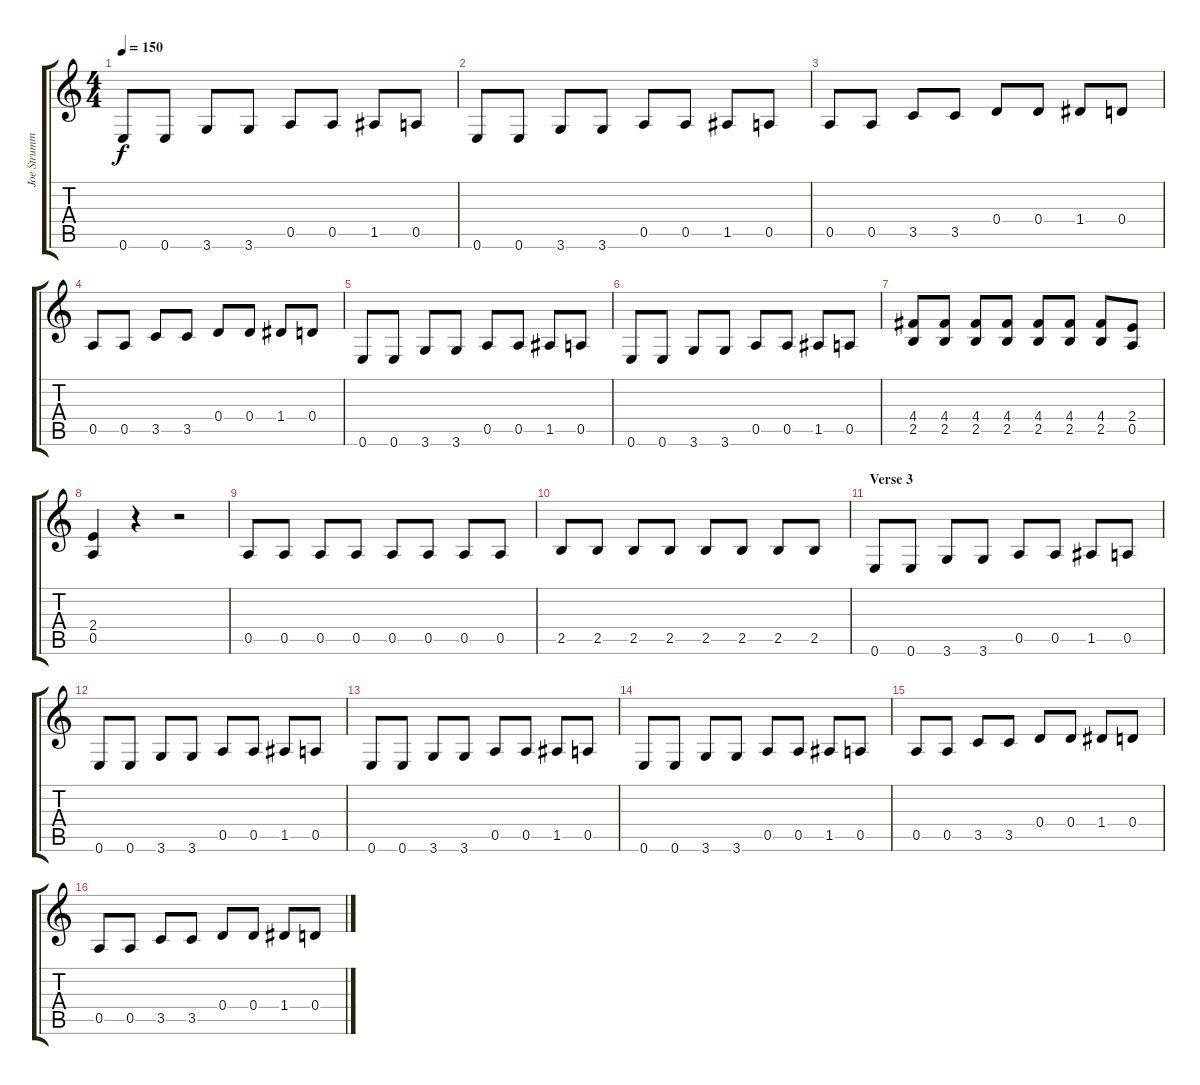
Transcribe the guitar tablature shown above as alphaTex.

\track ("Joe Strummer - Rhythm Guitar" "Joe Strumm") {instrument electricguitarmuted}
\staff {score tabs}
\tuning (E4 B3 G3 D3 A2 E2) {hide}
\ts (4 4)
\tempo 150
\clef g2
\ks c
0.6.8{dy f} 0.6.8 3.6.8 3.6.8 0.5.8 0.5.8 1.5.8 0.5.8 |
0.6.8 0.6.8 3.6.8 3.6.8 0.5.8 0.5.8 1.5.8 0.5.8 |
0.5.8 0.5.8 3.5.8 3.5.8 0.4.8 0.4.8 1.4.8 0.4.8 |
0.5.8 0.5.8 3.5.8 3.5.8 0.4.8 0.4.8 1.4.8 0.4.8 |
0.6.8 0.6.8 3.6.8 3.6.8 0.5.8 0.5.8 1.5.8 0.5.8 |
0.6.8 0.6.8 3.6.8 3.6.8 0.5.8 0.5.8 1.5.8 0.5.8 |
(4.4 2.5).8 (4.4 2.5).8 (4.4 2.5).8 (4.4 2.5).8 (4.4 2.5).8 (4.4 2.5).8 (4.4 2.5).8 (2.4 0.5).8 |
(2.4 0.5).4 r.4 r.2 |
0.5.8 0.5.8 0.5.8 0.5.8 0.5.8 0.5.8 0.5.8 0.5.8 |
2.5.8 2.5.8 2.5.8 2.5.8 2.5.8 2.5.8 2.5.8 2.5.8 |
\section ("" "Verse 3")
0.6.8 0.6.8 3.6.8 3.6.8 0.5.8 0.5.8 1.5.8 0.5.8 |
0.6.8 0.6.8 3.6.8 3.6.8 0.5.8 0.5.8 1.5.8 0.5.8 |
0.6.8 0.6.8 3.6.8 3.6.8 0.5.8 0.5.8 1.5.8 0.5.8 |
0.6.8 0.6.8 3.6.8 3.6.8 0.5.8 0.5.8 1.5.8 0.5.8 |
0.5.8 0.5.8 3.5.8 3.5.8 0.4.8 0.4.8 1.4.8 0.4.8 |
0.5.8 0.5.8 3.5.8 3.5.8 0.4.8 0.4.8 1.4.8 0.4.8
